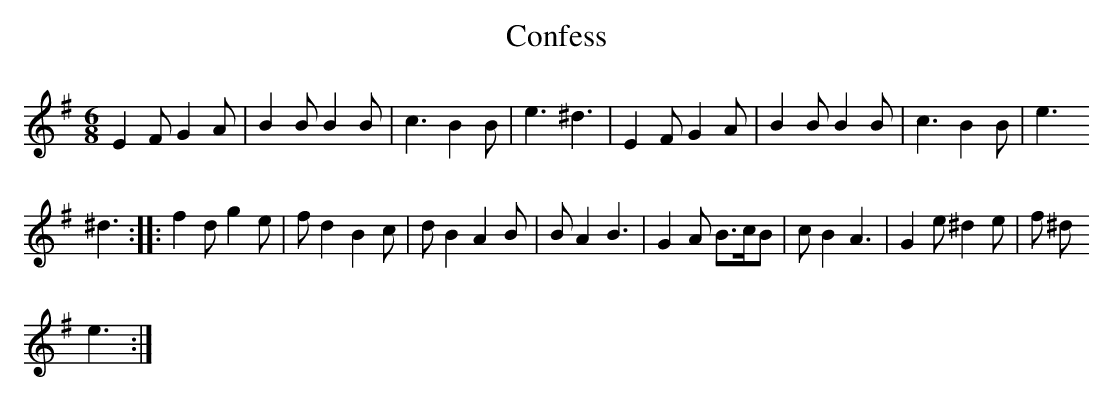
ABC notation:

X:1
T:Confess
K:G
M:6/8
E2 F G2 A| B2 B B2 B| c3 B2 B| e3 ^d3| E2 F G2 A| B2 B B2 B| c3 B2 B| e3
 ^d3::\
f2 d g2 e|f d2 B2 c|d B2 A2 B|B A2 B3|G2 A B>cB|c B2 A3|G2 e ^d2 e |f ^d
2 e3:|
